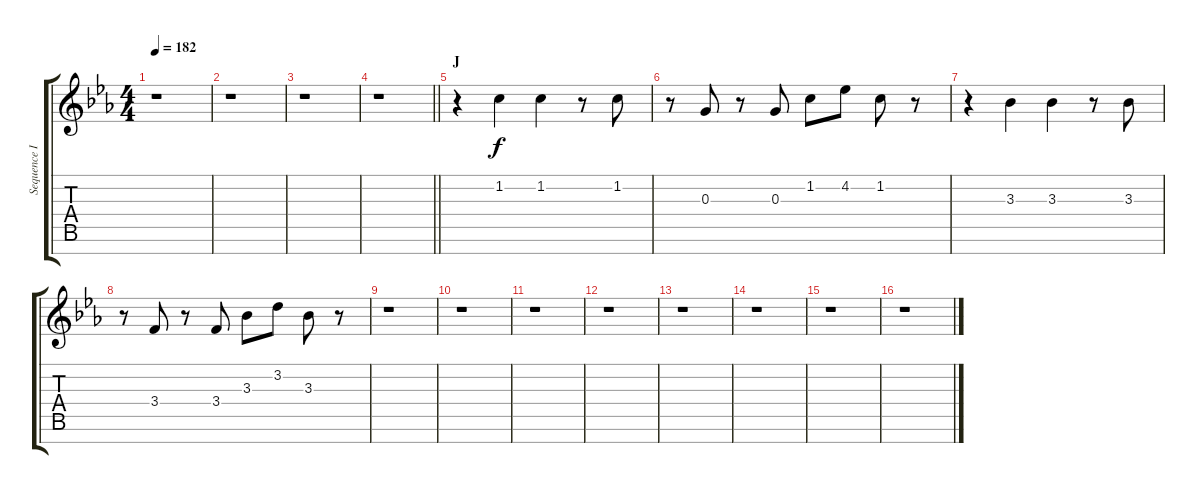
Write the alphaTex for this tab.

\track ("Sequence I" "Sequence I") {instrument lead1square}
\staff {score tabs}
\tuning (E5 B4 G4 D4 A3 E3 B2) {hide}
\ts (4 4)
\tempo 182
\clef g2
\ks eb
r.1{dy f} |
r.1 |
r.1 |
\barLineRight lightlight
r.1 |
\section ("" "J")
r.4 1.2.4 1.2.4 r.8 1.2.8 |
r.8 0.3.8 r.8 0.3.8 1.2.8 4.2.8 1.2.8 r.8 |
r.4 3.3.4 3.3.4 r.8 3.3.8 |
r.8 3.4.8 r.8 3.4.8 3.3.8 3.2.8 3.3.8 r.8 |
r.1 |
r.1 |
r.1 |
r.1 |
r.1 |
r.1 |
r.1 |
r.1
